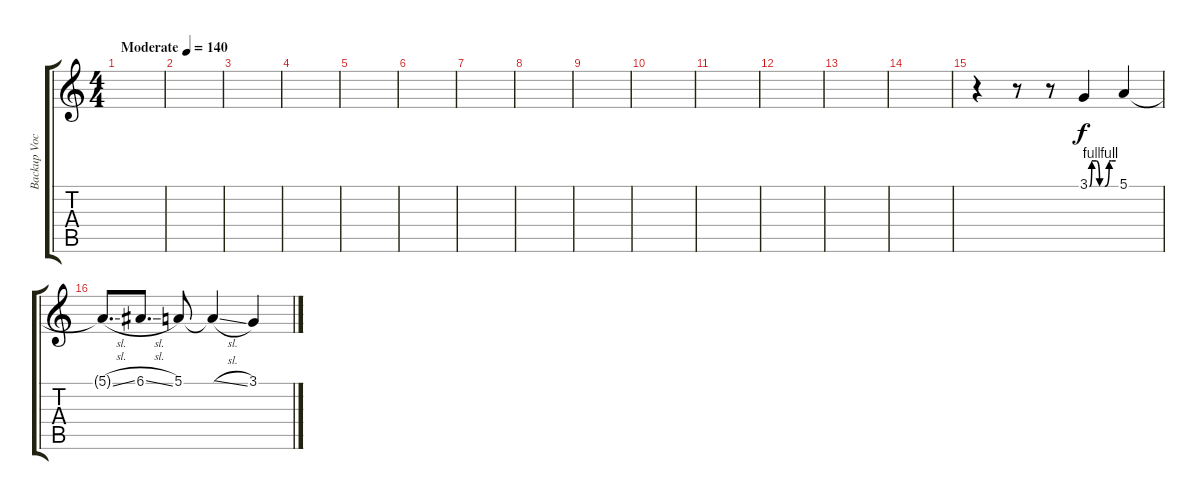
\track ("Backup Vocals" "Backup Voc") {instrument bassoon}
\staff {score tabs}
\tuning (E4 B3 G3 D3 A2 D2) {hide}
\ts (4 4)
\tempo (140 "Moderate")
\clef g2
\ks c
|
|
|
|
|
|
|
|
|
|
|
|
|
|
r.4 r.8 r.8 3.1{be (custom 0 0 5 4 15 4 23 0 35 0 45 4 50 4 60 4)}.4 5.1.4 |
5.1{sl t}.8{d} 6.1{sl}.8{d} 5.1.8 5.1{sl t}.4 3.1.4
